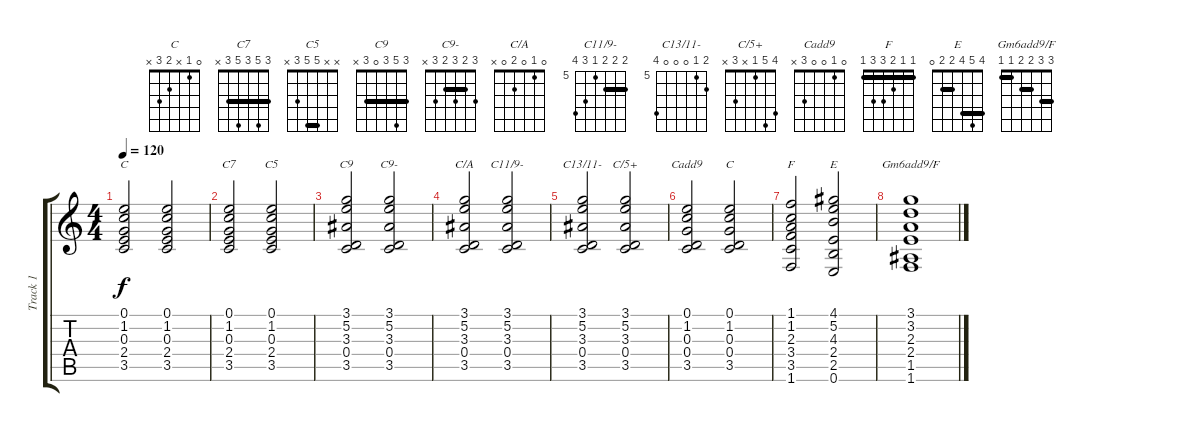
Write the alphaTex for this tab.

\track ("Track 1" "Track 1") {instrument acousticguitarsteel}
\staff {score tabs}
\tuning (E4 B3 G3 D3 A2 E2) {hide}
\chord ("C" 0 1 0 2 3 x)
\chord ("C7" 3 5 3 5 3 x) {barre 3}
\chord ("C5" x x 5 5 3 x) {barre 5}
\chord ("C9" 3 5 3 0 3 x) {barre 3}
\chord ("C9-" 3 2 3 2 3 x) {barre 2}
\chord ("C/A" 0 1 0 2 0 x)
\chord ("C11/9-" 6 6 6 5 7 8) {firstfret 5 barre 6}
\chord ("C13/11-" 6 5 0 0 0 8) {firstfret 5}
\chord ("C/5+" 4 5 1 x 3 x)
\chord ("Cadd9" 0 1 0 0 3 x)
\chord ("C" 0 1 x 2 3 x)
\chord ("F" 1 1 2 3 3 1) {barre 1}
\chord ("E" 4 5 4 2 2 0) {barre (2 4)}
\chord ("Gm6add9/F" 3 3 2 2 1 1) {barre (1 2 3)}
\ts (4 4)
\tempo 120
\clef g2
\ks c
(0.1 1.2 0.3 2.4 3.5).2{ch "C" dy f instrument acousticguitarsteel} (0.1 1.2 0.3 2.4 3.5).2 |
(0.1 1.2 0.3 2.4 3.5).2{ch "C7"} (0.1 1.2 0.3 2.4 3.5).2{ch "C5"} |
(3.1 5.2 3.3 0.4 3.5).2{ch "C9"} (3.1 5.2 3.3 0.4 3.5).2{ch "C9-"} |
(3.1 5.2 3.3 0.4 3.5).2{ch "C/A"} (3.1 5.2 3.3 0.4 3.5).2{ch "C11/9-"} |
(3.1 5.2 3.3 0.4 3.5).2{ch "C13/11-"} (3.1 5.2 3.3 0.4 3.5).2{ch "C/5+"} |
(0.1 1.2 0.3 0.4 3.5).2{ch "Cadd9"} (0.1 1.2 0.3 0.4 3.5).2{ch "C"} |
(1.1 1.2 2.3 3.4 3.5 1.6).2{ch "F"} (4.1 5.2 4.3 2.4 2.5 0.6).2{ch "E"} |
(3.1 3.2 2.3 2.4 1.5 1.6).1{ch "Gm6add9/F"}
